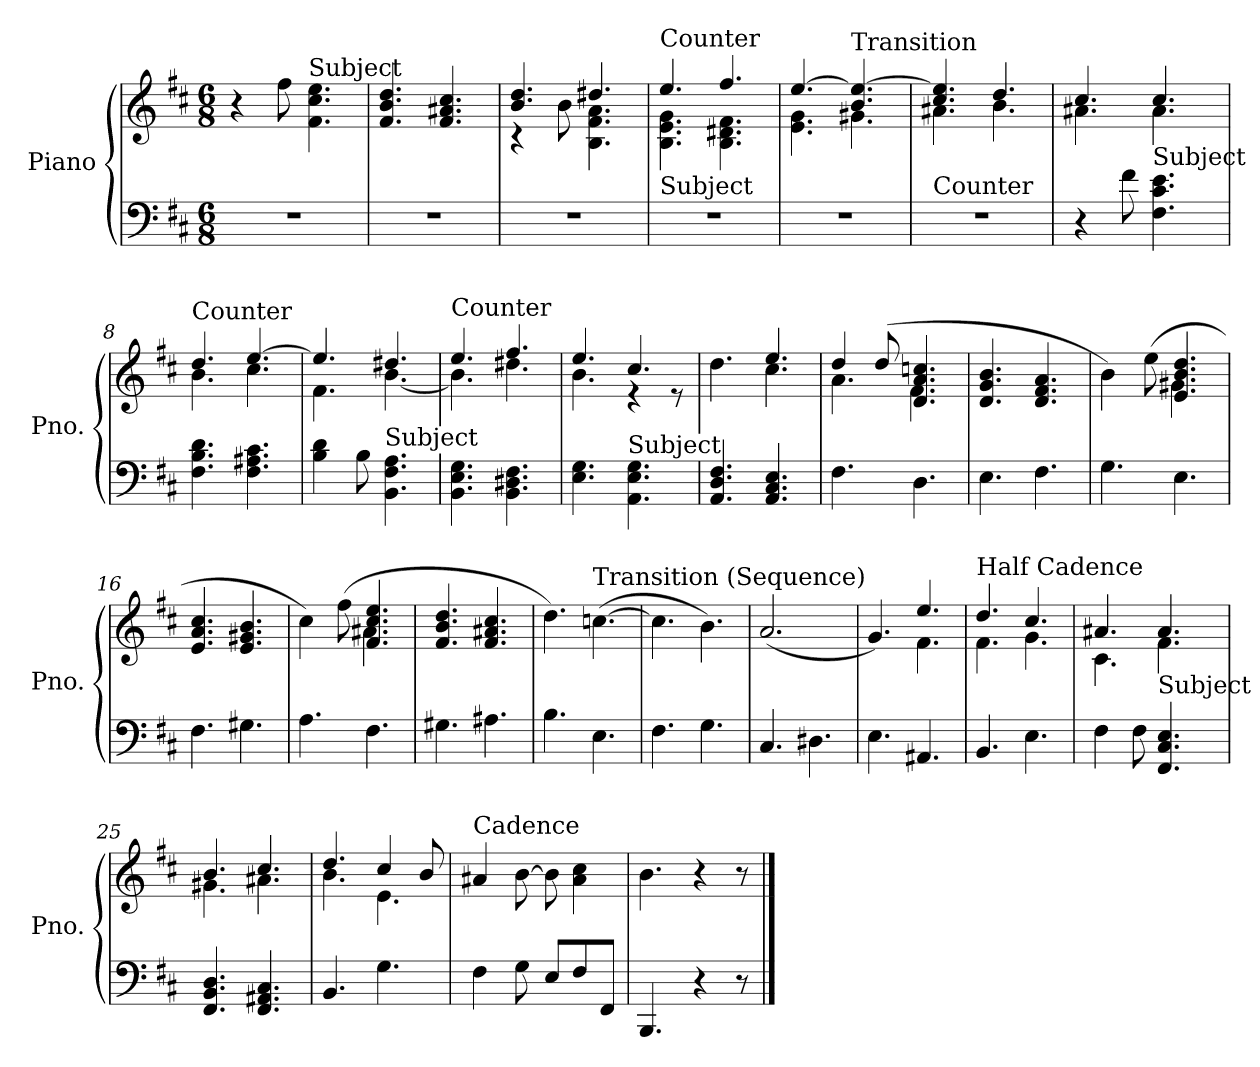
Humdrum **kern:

**kern	**kern
*part1	*part1
*staff2	*staff1
*I"Piano	*
*I'Pno.	*
*clefF4	*clefG2
*k[f#c#]	*k[f#c#]
*M6/8	*M6/8
=1	=1
2.r	4r
.	8ff#\
!	!LO:TX:a:t=Subject
.	4.f#\ 4.cc#\ 4.ee\
=2	=2
2.r	4.f#/ 4.b/ 4.dd/
.	4.f#/ 4.a#X/ 4.cc#/
=3	=3
*	*^
2.r	4.b/ 4.dd/	4r
.	.	8b\
.	4.dd#X/	4.B\ 4.f#\ 4.a\
=4	=4	=4
!	!LO:TX:a:t=Counter	!
!LO:TX:a:t=Subject	!	!
2.r	4.ee/	4.B\ 4.e\ 4.g\
.	4.ff#/	4.B\ 4.d#X\ 4.f#\
=5	=5	=5
2.r	[4.ee/	4.e\ 4.g\
!	!LO:TX:a:t=Transition	!
.	4.b/ 4.ee/_	4.g#X\
=6	=6	=6
!LO:TX:a:t=Counter	!	!
2.r	4.cc#/ 4.ee/]	4.a#X\
.	4.dd/	4.b\
=7	=7	=7
4r	4.cc#/	4.a#X\
8f#\	.	.
!LO:TX:a:t=Subject	!	!
4.F#\ 4.c#\ 4.e\	4.cc#/	4.a#\
=8	=8	=8
!	!LO:TX:a:t=Counter	!
4.F#\ 4.B\ 4.d\	4.dd/	4.b\
4.F#\ 4.A#X\ 4.c#\	[4.ee/	4.cc#\
=9	=9	=9
4B\ 4d\	4.ee/]	4.f#\
8B\	.	.
!LO:TX:a:t=Subject	!	!
4.BB\ 4.F#\ 4.A\	4.dd#X/	[4.b\
=10	=10	=10
!	!LO:TX:a:t=Counter	!
4.BB\ 4.E\ 4.G\	4.ee/	4.b\]
4.BB\ 4.D#X\ 4.F#\	4.ff#/	4.dd#X\
=11	=11	=11
4.E\ 4.G\	4.ee/	4.b\
!LO:TX:a:t=Subject	!	!
4.AA\ 4.E\ 4.G\	4.cc#/	4r
.	.	8r
=12	=12	=12
4.AA/ 4.D/ 4.F#/	4.dd\	4.ryy
4.AA/ 4.C#/ 4.E/	4.ee/	4.cc#\
=13	=13	=13
4.F#\	4dd/	4.a\
.	(>8dd/	.
4.D\	4.d/ 4.a/ 4.ccn/	4.f#\
=14	=14	=14
!	!LO:TX:a:t=Subject (Sequence)	!
*	*v	*v
4.E\	4.d/ 4.g/ 4.b/
4.F#\	4.d/ 4.f#/ 4.a/
=15	=15
*	*^
4.G\	4b\)	4.ryy
.	(>8ee\	.
4.E\	4.e/ 4.b/ 4.dd/	4.g#X\
*	*v	*v
=16	=16
4.F#\	4.e/ 4.a/ 4.cc#/
4.G#X\	4.e/ 4.g#X/ 4.b/
=17	=17
*	*^
4.A\	4cc#\)	4.ryy
.	(>8ff#\	.
4.F#\	4.f#/ 4.cc#/ 4.ee/	4.a#X\
*	*v	*v
=18	=18
4.G#X\	4.f#/ 4.b/ 4.dd/
4.A#X\	4.f#/ 4.a#X/ 4.cc#/
=19	=19
4.B\	4.dd\)
!	!LO:TX:a:t=Transition (Sequence)
4.E\	(>[4.ccn\
=20	=20
4.F#\	4.cc\]
4.G\	4.b\)
=21	=21
4.C#/	(<2.a/
4.D#X\	.
=22	=22
*	*^
4.E\	4.g/)	4.ryy
4.AA#X/	4.ee/	4.f#\
=23	=23	=23
!	!LO:TX:a:t=Half Cadence	!
4.BB/	4.dd/	4.f#\
4.E\	4.cc#/	4.g\
=24	=24	=24
4F#\	4.a#X/	4.c#\
8F#\	.	.
!LO:TX:a:t=Subject	!	!
4.FF#/ 4.C#/ 4.E/	4.a#/	4.f#\
=25	=25	=25
4.FF#/ 4.BB/ 4.D/	4.b/	4.g#X\
4.FF#/ 4.AA#X/ 4.C#/	4.cc#/	4.a#X\
=26	=26	=26
4.BB/	4.dd/	4.b\
4.G\	4cc#/	4.e\
.	8b/	.
*	*v	*v
=27	=27
!	!LO:TX:a:t=Cadence
4F#\	4a#X/
8G\	[8b\
8E/L	8b\]
8F#/	4a#\ 4cc#\
8FF#/J	.
=28	=28
4.BBB/	4.b\
4r	4r
8r	8r
==	==
*-	*-
